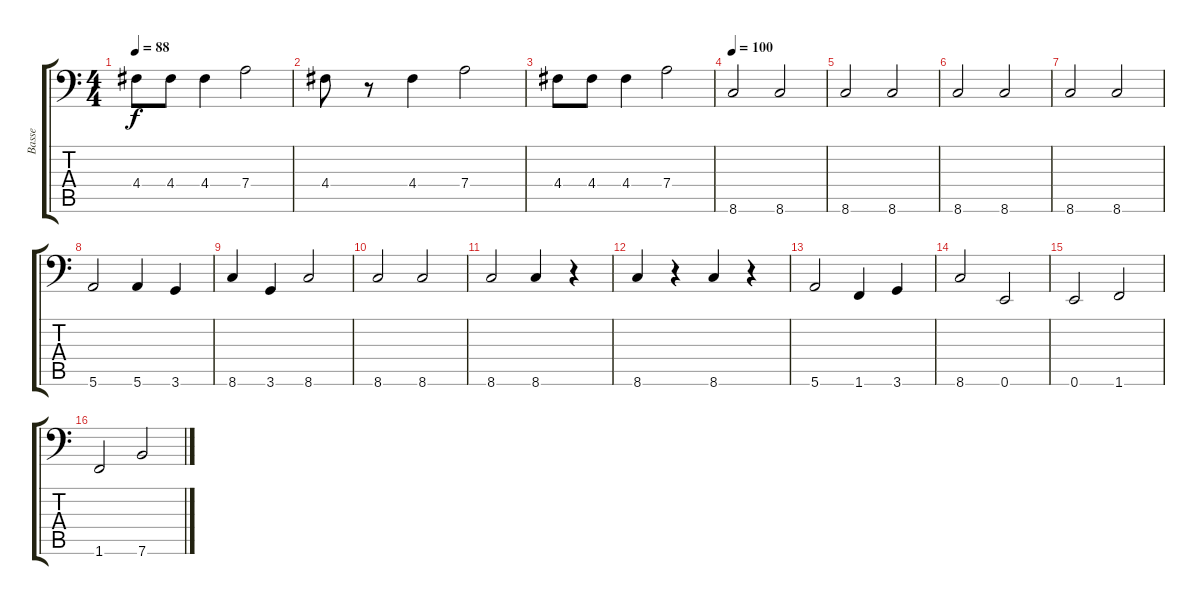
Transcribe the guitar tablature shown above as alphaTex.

\track ("Basse" "Basse") {instrument slapbass2}
\staff {score tabs}
\tuning (E3 B2 G2 D2 A1 E1) {hide}
\ts (4 4)
\tempo 88
\clef f4
\ks c
4.4.8{dy f} 4.4.8 4.4.4 7.4.2 |
4.4.8 r.8 4.4.4 7.4.2 |
4.4.8 4.4.8 4.4.4 7.4.2 |
\tempo 100
8.6.2 8.6.2 |
8.6.2 8.6.2 |
8.6.2 8.6.2 |
8.6.2 8.6.2 |
5.6.2 5.6.4 3.6.4 |
8.6.4 3.6.4 8.6.2 |
8.6.2 8.6.2 |
8.6.2 8.6.4 r.4 |
8.6.4 r.4 8.6.4 r.4 |
5.6.2 1.6.4 3.6.4 |
8.6.2 0.6.2 |
0.6.2 1.6.2 |
1.6.2 7.6.2
